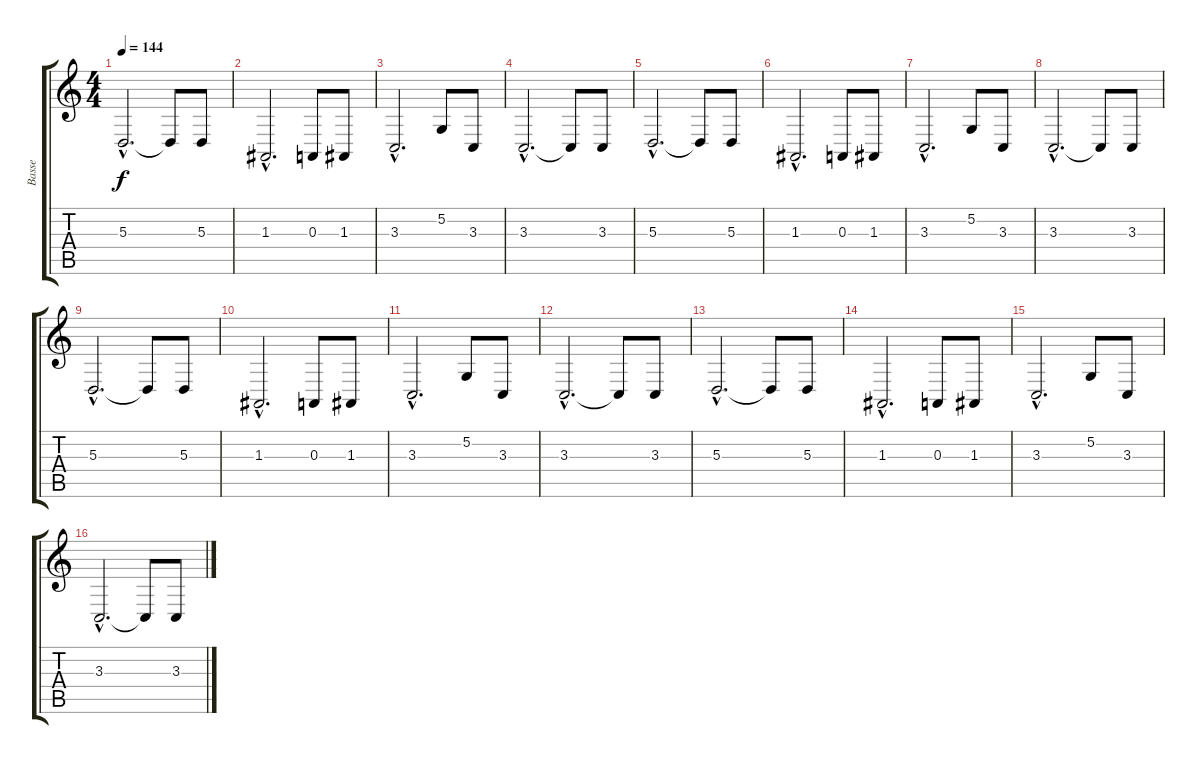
\track ("Basse" "Basse") {instrument electricbassfinger}
\staff {score tabs}
\tuning (G2 D2 A1 E1 B0 E2) {hide}
\ts (4 4)
\tempo 144
\clef g2
\ks c
5.3{hac}.2{d dy f instrument electricbassfinger} 5.3{t}.8 5.3.8 |
1.3{hac}.2{d} 0.3.8 1.3.8 |
3.3{hac}.2{d} 5.2.8 3.3.8 |
3.3{hac}.2{d} 3.3{t}.8 3.3.8 |
5.3{hac}.2{d} 5.3{t}.8 5.3.8 |
1.3{hac}.2{d} 0.3.8 1.3.8 |
3.3{hac}.2{d} 5.2.8 3.3.8 |
3.3{hac}.2{d} 3.3{t}.8 3.3.8 |
5.3{hac}.2{d} 5.3{t}.8 5.3.8 |
1.3{hac}.2{d} 0.3.8 1.3.8 |
3.3{hac}.2{d} 5.2.8 3.3.8 |
3.3{hac}.2{d} 3.3{t}.8 3.3.8 |
5.3{hac}.2{d} 5.3{t}.8 5.3.8 |
1.3{hac}.2{d} 0.3.8 1.3.8 |
3.3{hac}.2{d} 5.2.8 3.3.8 |
3.3{hac}.2{d} 3.3{t}.8 3.3.8
